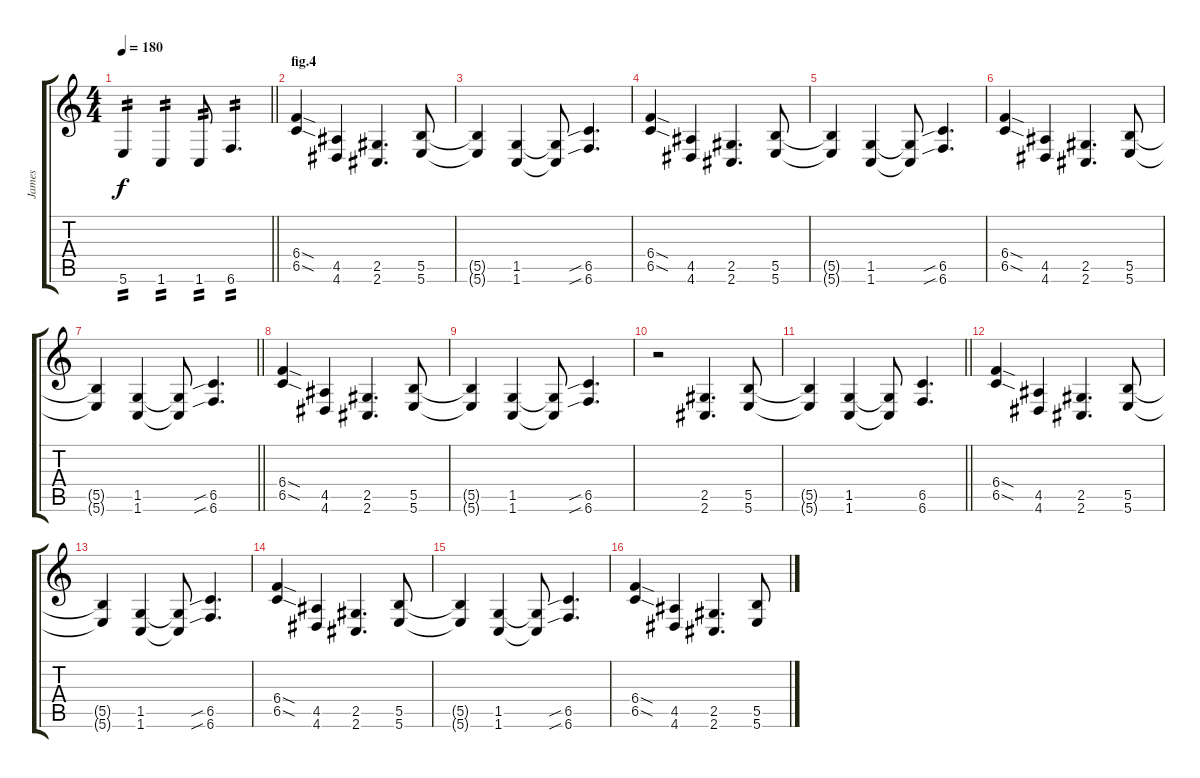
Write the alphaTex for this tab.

\track ("James" "James") {instrument distortionguitar}
\staff {score tabs}
\tuning (Db4 Ab3 E3 B2 Gb2 B1) {hide}
\ts (4 4)
\tempo 180
\clef g2
\barLineRight lightlight
\ks c
5.6.4{tp 2 dy f} 1.6.4{tp 2} 1.6.8{tp 2} 6.6.4{d tp 2} |
\section ("" "fig.4")
(6.4{sod} 6.5{sod}).4 (4.5 4.6).4 (2.5 2.6).4{d} (5.5 5.6).8 |
(5.5{t} 5.6{t}).4 (1.5 1.6).4 (1.5{t} 1.6{t}).8 (6.5{sib} 6.6{sib}).4{d} |
(6.4{sod} 6.5{sod}).4 (4.5 4.6).4 (2.5 2.6).4{d} (5.5 5.6).8 |
(5.5{t} 5.6{t}).4 (1.5 1.6).4 (1.5{t} 1.6{t}).8 (6.5{sib} 6.6{sib}).4{d} |
(6.4{sod} 6.5{sod}).4 (4.5 4.6).4 (2.5 2.6).4{d} (5.5 5.6).8 |
\barLineRight lightlight
(5.5{t} 5.6{t}).4 (1.5 1.6).4 (1.5{t} 1.6{t}).8 (6.5{sib} 6.6{sib}).4{d} |
\section ("" "")
(6.4{sod} 6.5{sod}).4 (4.5 4.6).4 (2.5 2.6).4{d} (5.5 5.6).8 |
(5.5{t} 5.6{t}).4 (1.5 1.6).4 (1.5{t} 1.6{t}).8 (6.5{sib} 6.6{sib}).4{d} |
r.2 (2.5 2.6).4{d} (5.5 5.6).8 |
\barLineRight lightlight
(5.5{t} 5.6{t}).4 (1.5 1.6).4 (1.5{t} 1.6{t}).8 (6.5 6.6).4{d} |
\section ("" "")
(6.4{sod} 6.5{sod}).4 (4.5 4.6).4 (2.5 2.6).4{d} (5.5 5.6).8 |
(5.5{t} 5.6{t}).4 (1.5 1.6).4 (1.5{t} 1.6{t}).8 (6.5{sib} 6.6{sib}).4{d} |
(6.4{sod} 6.5{sod}).4 (4.5 4.6).4 (2.5 2.6).4{d} (5.5 5.6).8 |
(5.5{t} 5.6{t}).4 (1.5 1.6).4 (1.5{t} 1.6{t}).8 (6.5{sib} 6.6{sib}).4{d} |
(6.4{sod} 6.5{sod}).4 (4.5 4.6).4 (2.5 2.6).4{d} (5.5 5.6).8
